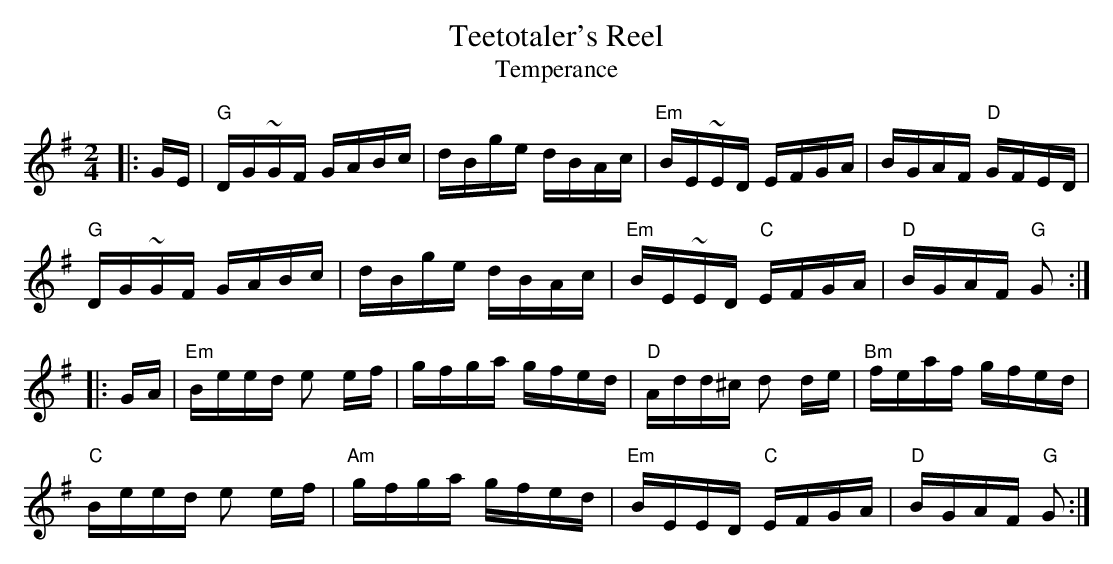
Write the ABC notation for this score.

X:1
T: Teetotaler's Reel
T: Temperance
M: 2/4
L: 1/16
K: G
|:GE|\
"G"DG~GF GABc|dBge dBAc|"Em"BE~ED EFGA|BGAF "D"GFED|
"G"DG~GF GABc|dBge dBAc|"Em"BE~ED "C"EFGA|"D"BGAF "G"G2:|
|:GA|\
"Em"Beed e2 ef|gfga gfed|"D"Add^c d2 de|"Bm"feaf gfed|
"C"Beed e2 ef|"Am"gfga gfed|"Em"BEED "C"EFGA|"D"BGAF "G"G2:|
